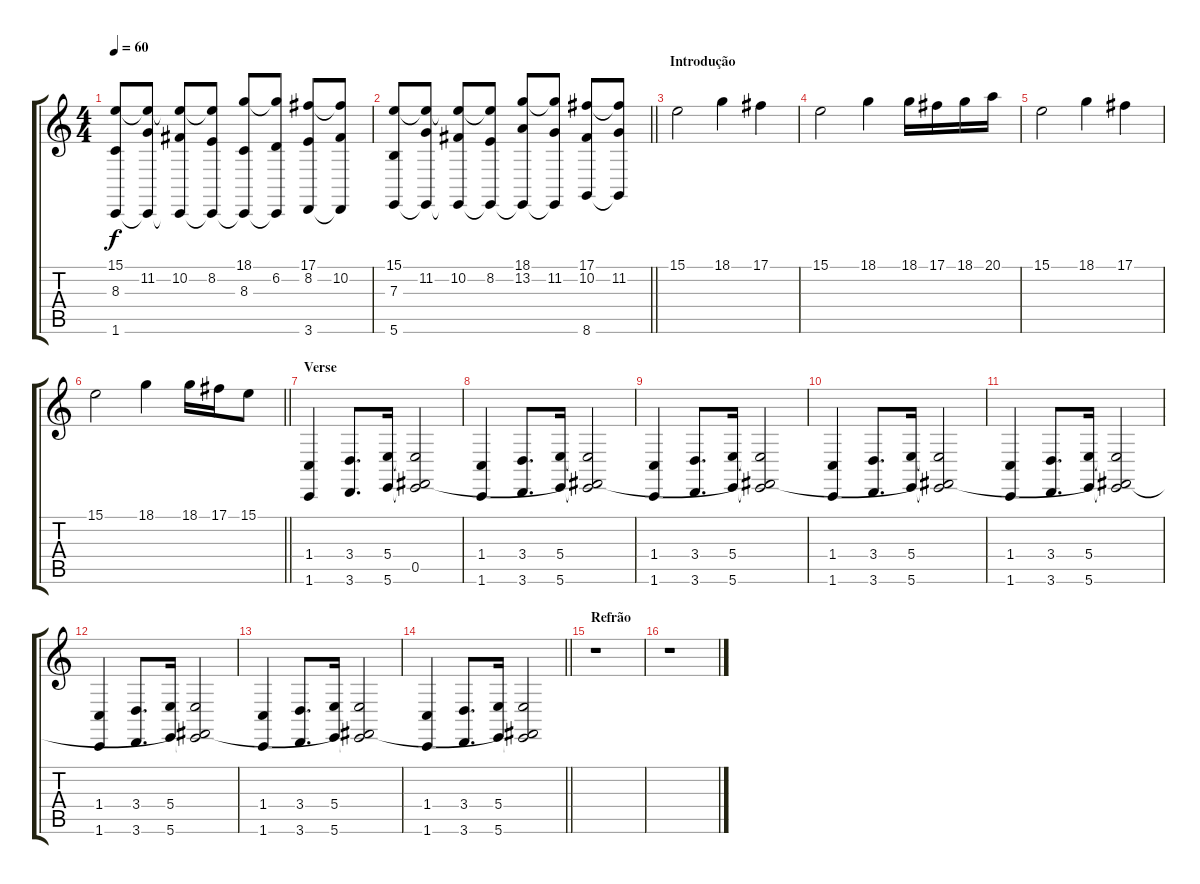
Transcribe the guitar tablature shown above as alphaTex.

\track "" {instrument viola}
\staff {score tabs}
\tuning (Db4 Ab3 E3 B2 Gb2 B1) {hide}
\ts (4 4)
\section ("" "")
\tempo 60
\clef g2
\ks c
(15.1 8.3 1.6).8{dy f instrument viola} (15.1{t} 11.2 1.6{t}).8 (15.1{t} 10.2 1.6{t}).8 (15.1{t} 8.2 1.6{t}).8 (18.1 8.3 1.6{t}).8 (18.1{t} 6.2 1.6{t}).8 (17.1 8.2 3.6).8 (17.1{t} 10.2 3.6{t}).8 |
\barLineRight lightlight
(15.1 7.3 5.6).8 (15.1{t} 11.2 5.6{t}).8 (15.1{t} 10.2 5.6{t}).8 (15.1{t} 8.2 5.6{t}).8 (18.1 13.2 5.6{t}).8 (18.1{t} 11.2 5.6{t}).8 (17.1 10.2 8.6).8 (17.1{t} 11.2 8.6{t}).8 |
\section ("" "Introdução")
15.1.2 18.1.4 17.1.4 |
15.1.2 18.1.4 18.1.16 17.1.16 18.1.16 20.1.16 |
15.1.2 18.1.4 17.1.4 |
\barLineRight lightlight
15.1.2 18.1.4 18.1.16 17.1.16 15.1.8 |
\section ("" "Verse")
(1.4 1.6).4 (3.4 3.6).8{d} (5.4 5.6).16 (5.4{t} 0.5 5.6{t}).2 |
(1.4 1.6).4 (3.4 3.6).8{d} (5.4 5.6).16 (5.4{t} 0.5{t} 5.6{t}).2 |
(1.4 1.6).4 (3.4 3.6).8{d} (5.4 5.6).16 (5.4{t} 0.5{t} 5.6{t}).2 |
(1.4 1.6).4 (3.4 3.6).8{d} (5.4 5.6).16 (5.4{t} 0.5{t} 5.6{t}).2 |
(1.4 1.6).4 (3.4 3.6).8{d} (5.4 5.6).16 (5.4{t} 0.5{t} 5.6{t}).2 |
(1.4 1.6).4 (3.4 3.6).8{d} (5.4 5.6).16 (5.4{t} 0.5{t} 5.6{t}).2 |
(1.4 1.6).4 (3.4 3.6).8{d} (5.4 5.6).16 (5.4{t} 0.5{t} 5.6{t}).2 |
\barLineRight lightlight
(1.4 1.6).4 (3.4 3.6).8{d} (5.4 5.6).16 (5.4{t} 0.5{t} 5.6{t}).2 |
\section ("" "Refrão")
r.1 |
r.1
